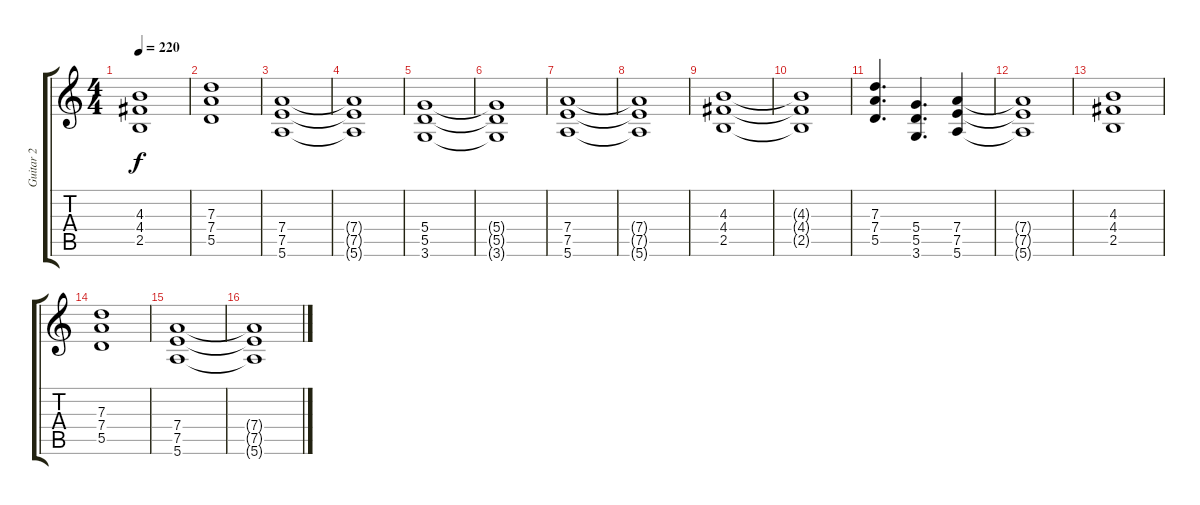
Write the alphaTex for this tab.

\track ("Guitar 2" "Guitar 2") {instrument acousticguitarsteel}
\staff {score tabs}
\tuning (E4 B3 G3 D3 A2 E2) {hide}
\ts (4 4)
\tempo 220
\clef g2
\ks c
(4.3 4.4 2.5).1{dy f} |
(7.3 7.4 5.5).1 |
(7.4 7.5 5.6).1 |
(7.4{t} 7.5{t} 5.6{t}).1 |
(5.4 5.5 3.6).1 |
(5.4{t} 5.5{t} 3.6{t}).1 |
(7.4 7.5 5.6).1 |
(7.4{t} 7.5{t} 5.6{t}).1 |
(4.3 4.4 2.5).1 |
(4.3{t} 4.4{t} 2.5{t}).1 |
(7.3 7.4 5.5).4{d} (5.4 5.5 3.6).4{d} (7.4 7.5 5.6).4 |
(7.4{t} 7.5{t} 5.6{t}).1 |
(4.3 4.4 2.5).1 |
(7.3 7.4 5.5).1 |
(7.4 7.5 5.6).1 |
(7.4{t} 7.5{t} 5.6{t}).1
